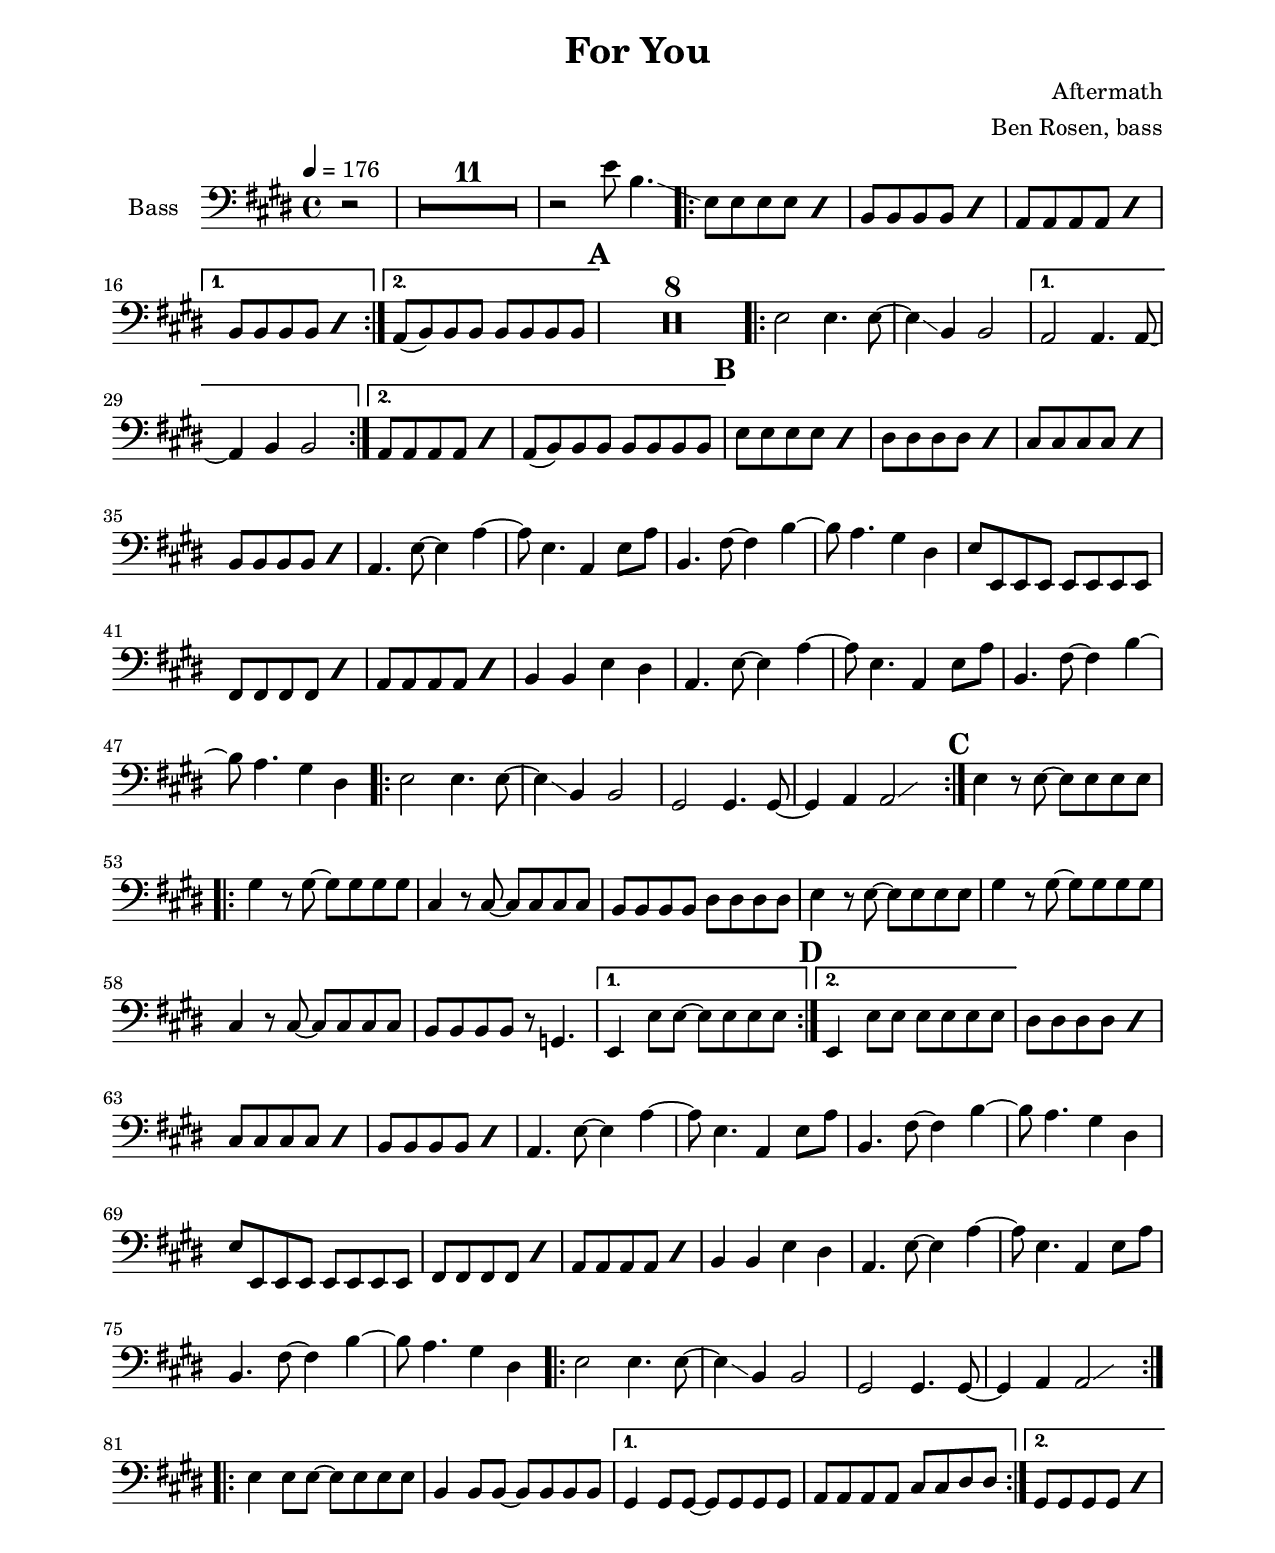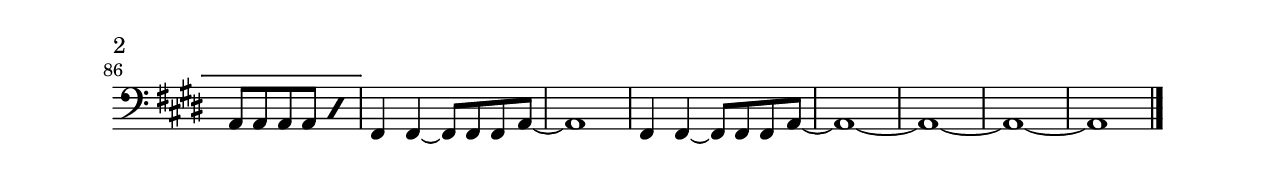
\version "2.24.1"

\include "settings.ily"

\header {
  title = "For You"
  composer = "Aftermath"
  arranger = "Ben Rosen, bass"
}

instrumental = \relative e {
  \repeat volta 2 {
    e2 e4. e8 ~ |
    e4 \glissando b b2 |
    gs2 gs4. gs8 ~ |
    gs4 a4
      a2 * 1/2 \glissando
      \single \hideNotes
      \tweak X-offset #0 \tweak X-extent #'( 0 . 0 )
      e'2 * 1/2 |
  }
}

chorus_end = \relative a, {
  a4. e'8 ~ e4 a ~ |
  a8 e4. a,4 e'8 a |
  b,4. fs'8 ~ fs4 b ~ |
  b8 a4. gs4 ds |
}

chorus = \relative ds {
  \repeat percent 2 {
    \repeat unfold 4 { ds8 }
  } |

  \repeat percent 2 {
    \repeat unfold 4 { cs8 }
  } |

  \repeat percent 2 {
    \repeat unfold 4 { b8 }
  } |

  \chorus_end

  e8 \repeat unfold 7 { e, } |

  \repeat percent 2 {
    \repeat unfold 4 { fs8 }
  } |

  \repeat percent 2 {
    \repeat unfold 4 { a8 }
  } |

  b4 b e ds |

  \chorus_end

  \instrumental
}

music = \relative e' {
  \tempo 4 = 176
  \key e \major
  \time 4/4
  \clef "bass"

  \partial 2
  r2 |

  \compressMMRests {
    R1 * 11 |
  }

  r2 e8 b4. \glissando |

  \repeat volta 2 {
    \repeat percent 2 {
      \repeat unfold 4 { e,8 }
    } |

    \repeat percent 2 {
      \repeat unfold 4 { b8 }
    } |

    \repeat percent 2 {
      \repeat unfold 4 { a8 }
    } |

    \alternative {
      \volta 1 {
        \repeat percent 2 {
          \repeat unfold 4 { b8 }
        } |
      }

      \volta 2 {
        a ( b ) b b \repeat unfold 4 { b }
      }
    }
  }

  \mark \default

  \compressMMRests {
    R1 * 8 |
  }

  \repeat volta 2 {
    e2 e4. e8 ~ |
    e4 \glissando b b2 |

    \alternative {
      \volta 1 {
        a2 a4. a8 ~ |
        a4 b4 b2 |
      }

      \volta 2 {
        \repeat percent 2 {
          \repeat unfold 4 { a8 }
        } |
        a8 ( b ) b b \repeat unfold 4 { b } |
      }
    }
  }

  \mark \default

  \repeat percent 2 {
    \repeat unfold 4 { e8 }
  } |

  \chorus

  \mark \default

  e4 r8 e ~ \repeat unfold 4 { e } |

  \repeat volta 2 {
    gs4 r8 gs ~ \repeat unfold 4 { gs } |
    cs,4 r8 cs ~ \repeat unfold 4 { cs } |
    \repeat unfold 4 { b8 } \repeat unfold 4 { ds } |
    e4 r8 e ~ \repeat unfold 4 { e } |

    gs4 r8 gs ~ \repeat unfold 4 { gs } |
    cs,4 r8 cs ~ \repeat unfold 4 { cs } |
    \repeat unfold 4 { b8 } r8 g4. |

    \alternative {
      \volta 1 {
        e4 e'8 e ~ \repeat unfold 4 { e }
      }

      \volta 2 {
        \mark \default

        e,4 e'8 e \repeat unfold 4 { e }
      }
    }
  }

  \chorus

  \repeat volta 2 {
    e4 e8 e ~ \repeat unfold 4 { e } |
    b4 b8 b ~ \repeat unfold 4 { b } |

    \alternative {
      \volta 1 {
        gs4 gs8 gs ~ \repeat unfold 4 { gs } |
        \repeat unfold 4 { a } cs cs ds ds |
      }

      \volta 2 {
        \repeat percent 2 {
          \repeat unfold 4 { gs,8 }
        } |

        \repeat percent 2 {
          \repeat unfold 4 { a8 }
        } |
      }
    }
  }

  fs4 fs ~ fs8 fs fs a8 ~ |
  a1 |
  fs4 fs4 ~ fs8 fs8 fs8 a8 ~ |
  \repeat unfold 3 { a1 ~ } |

  a1 |

  \bar "|."
}

\score {
  \new Staff \with {
    instrumentName = "Bass"
  } {
    \music
  }
}
